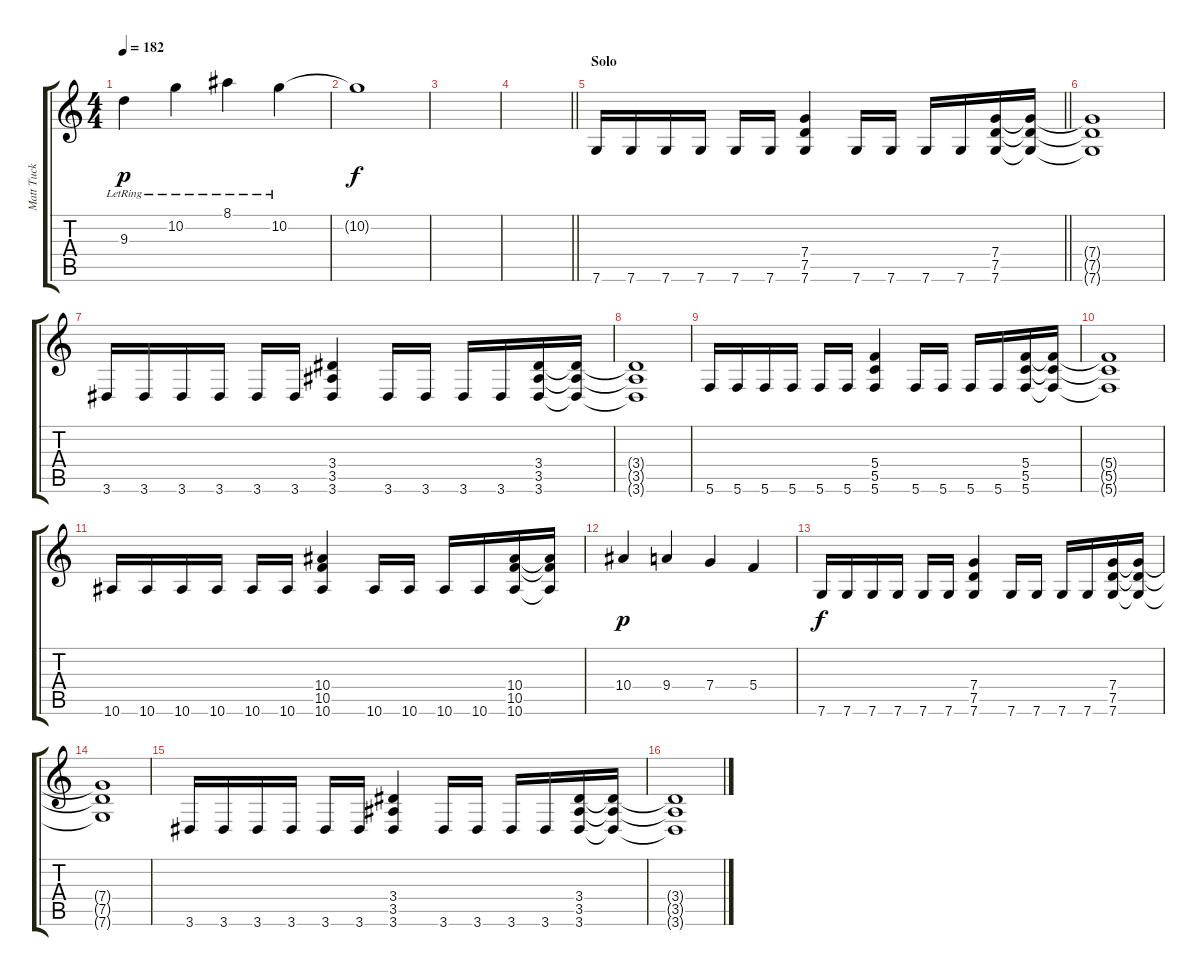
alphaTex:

\track ("Matt Tuck" "Matt Tuck") {instrument distortionguitar}
\staff {score tabs}
\tuning (D4 A3 F3 C3 G2 C2) {hide}
\ts (4 4)
\tempo 182
\clef g2
\ks c
9.3{lr}.4{dy p} 10.2{lr}.4 8.1{lr}.4 10.2{lr}.4 |
10.2{t}.1{dy f} |
|
\barLineRight lightlight
|
\section ("" "Solo")
\barLineRight lightlight
7.6.16{instrument distortionguitar} 7.6.16 7.6.16 7.6.16 7.6.16 7.6.16 (7.4 7.5 7.6).4 7.6.16 7.6.16 7.6.16 7.6.16 (7.4 7.5 7.6).16 (7.4{t} 7.5{t} 7.6{t}).16 |
\section ("" "")
(7.4{t} 7.5{t} 7.6{t}).1 |
3.6.16 3.6.16 3.6.16 3.6.16 3.6.16 3.6.16 (3.4 3.5 3.6).4 3.6.16 3.6.16 3.6.16 3.6.16 (3.4 3.5 3.6).16 (3.4{t} 3.5{t} 3.6{t}).16 |
(3.4{t} 3.5{t} 3.6{t}).1 |
5.6.16 5.6.16 5.6.16 5.6.16 5.6.16 5.6.16 (5.4 5.5 5.6).4 5.6.16 5.6.16 5.6.16 5.6.16 (5.4 5.5 5.6).16 (5.4{t} 5.5{t} 5.6{t}).16 |
(5.4{t} 5.5{t} 5.6{t}).1 |
10.6.16 10.6.16 10.6.16 10.6.16 10.6.16 10.6.16 (10.4 10.5 10.6).4 10.6.16 10.6.16 10.6.16 10.6.16 (10.4 10.5 10.6).16 (10.4{t} 10.5{t} 10.6{t}).16 |
10.4.4{dy p} 9.4.4 7.4.4 5.4.4 |
7.6.16{dy f} 7.6.16 7.6.16 7.6.16 7.6.16 7.6.16 (7.4 7.5 7.6).4 7.6.16 7.6.16 7.6.16 7.6.16 (7.4 7.5 7.6).16 (7.4{t} 7.5{t} 7.6{t}).16 |
(7.4{t} 7.5{t} 7.6{t}).1 |
3.6.16 3.6.16 3.6.16 3.6.16 3.6.16 3.6.16 (3.4 3.5 3.6).4 3.6.16 3.6.16 3.6.16 3.6.16 (3.4 3.5 3.6).16 (3.4{t} 3.5{t} 3.6{t}).16 |
(3.4{t} 3.5{t} 3.6{t}).1
